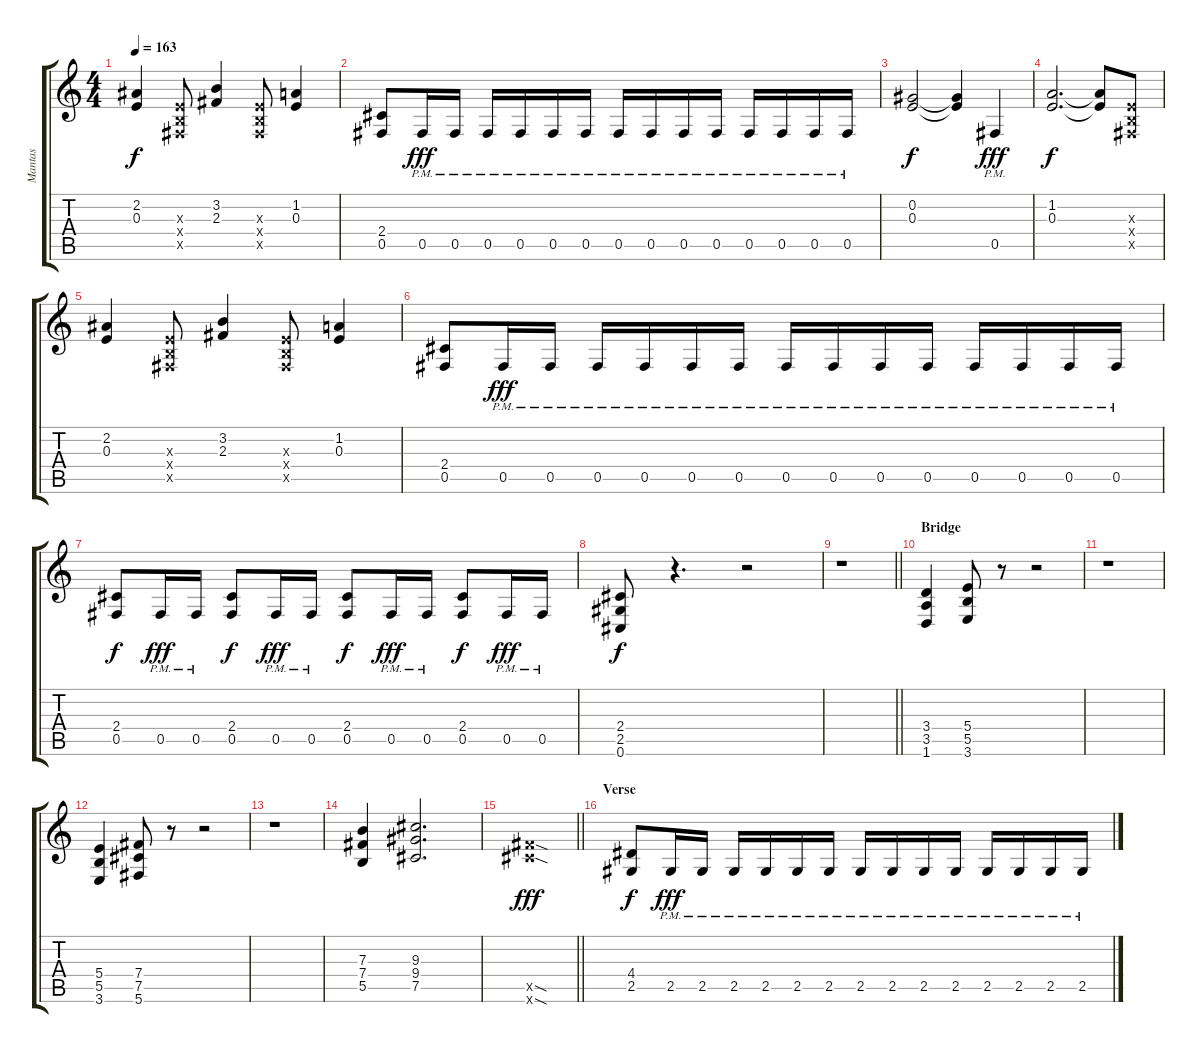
\track ("Mantas" "Mantas") {instrument distortionguitar}
\staff {score tabs}
\tuning (Db4 Ab3 E3 B2 Gb2 Db2) {hide}
\ts (4 4)
\tempo 163
\clef g2
\ks c
(2.2 0.3).4{dy f} (0.3{x} 0.4{x} 0.5{x}).8 (3.2 2.3).4 (0.3{x} 0.4{x} 0.5{x}).8 (1.2 0.3).4 |
(2.4 0.5).8 0.5{pm}.16{dy fff} 0.5{pm}.16 0.5{pm}.16 0.5{pm}.16 0.5{pm}.16 0.5{pm}.16 0.5{pm}.16 0.5{pm}.16 0.5{pm}.16 0.5{pm}.16 0.5{pm}.16 0.5{pm}.16 0.5{pm}.16 0.5{pm}.16 |
(0.2 0.3).2{dy f} (0.2{t} 0.3{t}).4 0.5{pm}.4{dy fff} |
(1.2 0.3).2{d dy f} (1.2{t} 0.3{t}).8 (0.3{x} 0.4{x} 0.5{x}).8 |
(2.2 0.3).4 (0.3{x} 0.4{x} 0.5{x}).8 (3.2 2.3).4 (0.3{x} 0.4{x} 0.5{x}).8 (1.2 0.3).4 |
(2.4 0.5).8 0.5{pm}.16{dy fff} 0.5{pm}.16 0.5{pm}.16 0.5{pm}.16 0.5{pm}.16 0.5{pm}.16 0.5{pm}.16 0.5{pm}.16 0.5{pm}.16 0.5{pm}.16 0.5{pm}.16 0.5{pm}.16 0.5{pm}.16 0.5{pm}.16 |
(2.4 0.5).8{dy f} 0.5{pm}.16{dy fff} 0.5{pm}.16 (2.4 0.5).8{dy f} 0.5{pm}.16{dy fff} 0.5{pm}.16 (2.4 0.5).8{dy f} 0.5{pm}.16{dy fff} 0.5{pm}.16 (2.4 0.5).8{dy f} 0.5{pm}.16{dy fff} 0.5{pm}.16 |
(2.4 2.5 0.6).8{dy f} r.4{d} r.2 |
\barLineRight lightlight
r.1 |
\section ("" "Bridge")
(3.4 3.5 1.6).4 (5.4 5.5 3.6).8 r.8 r.2 |
r.1 |
(5.4 5.5 3.6).4 (7.4 7.5 5.6).8 r.8 r.2 |
r.1 |
(7.3 7.4 5.5).4 (9.3 9.4 7.5).2{d} |
\barLineRight lightlight
(12.5{sod x} 12.6{sod x}).1{dy fff} |
\section ("" "Verse")
(4.4 2.5).8{dy f} 2.5{pm}.16{dy fff} 2.5{pm}.16 2.5{pm}.16 2.5{pm}.16 2.5{pm}.16 2.5{pm}.16 2.5{pm}.16 2.5{pm}.16 2.5{pm}.16 2.5{pm}.16 2.5{pm}.16 2.5{pm}.16 2.5{pm}.16 2.5{pm}.16
